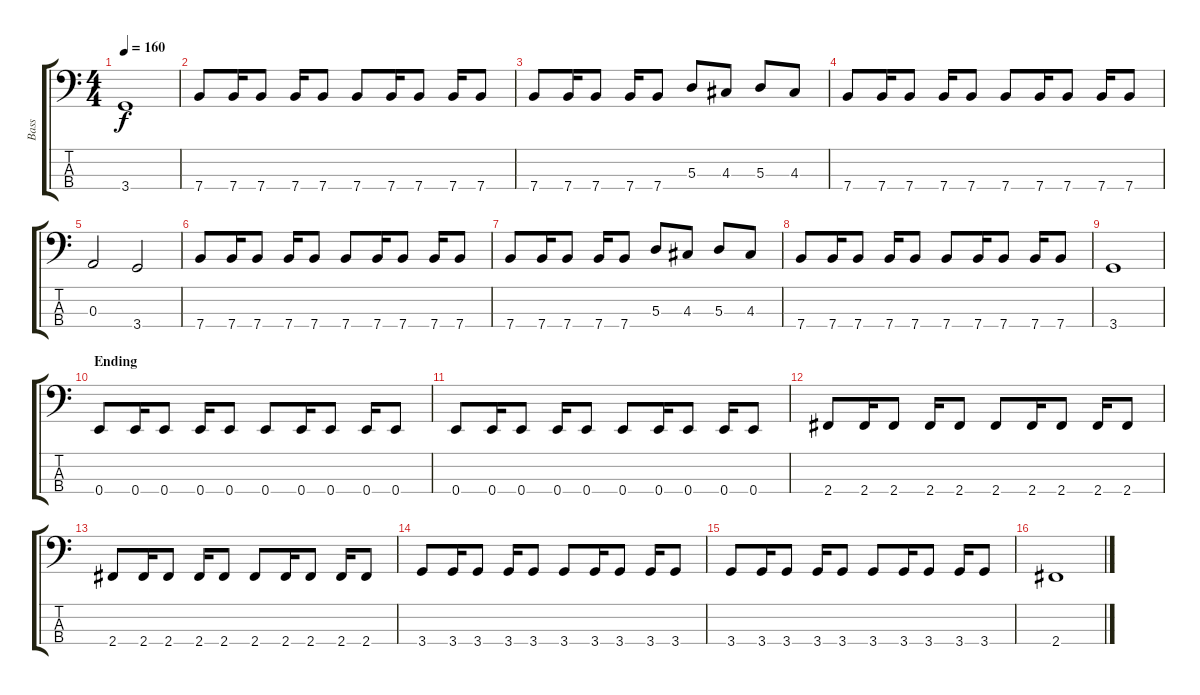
\track ("Bass" "Bass") {instrument electricbassfinger}
\staff {score tabs}
\tuning (G2 D2 A1 E1) {hide}
\ts (4 4)
\tempo 160
\clef f4
\ks c
3.4.1{dy f} |
7.4.8 7.4.16 7.4.8 7.4.16 7.4.8 7.4.8 7.4.16 7.4.8 7.4.16 7.4.8 |
7.4.8 7.4.16 7.4.8 7.4.16 7.4.8 5.3.8 4.3.8 5.3.8 4.3.8 |
7.4.8 7.4.16 7.4.8 7.4.16 7.4.8 7.4.8 7.4.16 7.4.8 7.4.16 7.4.8 |
0.3.2 3.4.2 |
7.4.8 7.4.16 7.4.8 7.4.16 7.4.8 7.4.8 7.4.16 7.4.8 7.4.16 7.4.8 |
7.4.8 7.4.16 7.4.8 7.4.16 7.4.8 5.3.8 4.3.8 5.3.8 4.3.8 |
7.4.8 7.4.16 7.4.8 7.4.16 7.4.8 7.4.8 7.4.16 7.4.8 7.4.16 7.4.8 |
3.4.1 |
\section ("" "Ending")
0.4.8 0.4.16 0.4.8 0.4.16 0.4.8 0.4.8 0.4.16 0.4.8 0.4.16 0.4.8 |
0.4.8 0.4.16 0.4.8 0.4.16 0.4.8 0.4.8 0.4.16 0.4.8 0.4.16 0.4.8 |
2.4.8 2.4.16 2.4.8 2.4.16 2.4.8 2.4.8 2.4.16 2.4.8 2.4.16 2.4.8 |
2.4.8 2.4.16 2.4.8 2.4.16 2.4.8 2.4.8 2.4.16 2.4.8 2.4.16 2.4.8 |
3.4.8 3.4.16 3.4.8 3.4.16 3.4.8 3.4.8 3.4.16 3.4.8 3.4.16 3.4.8 |
3.4.8 3.4.16 3.4.8 3.4.16 3.4.8 3.4.8 3.4.16 3.4.8 3.4.16 3.4.8 |
2.4.1
